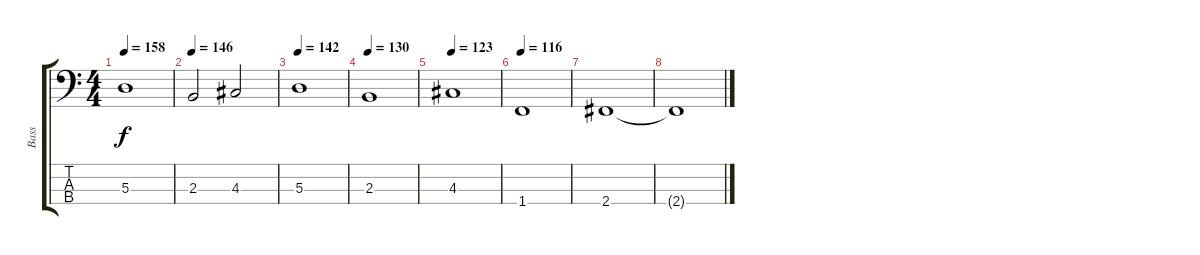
\track ("Bass" "Bass") {instrument electricbassfinger}
\staff {score tabs}
\tuning (G2 D2 A1 E1) {hide}
\ts (4 4)
\tempo 158
\clef f4
\ks c
5.3.1{dy f} |
\tempo 146
2.3.2 4.3.2 |
\tempo 142
5.3.1 |
\tempo 130
2.3.1 |
\tempo 123
4.3.1 |
\tempo 116
1.4.1 |
2.4.1 |
2.4{t}.1
